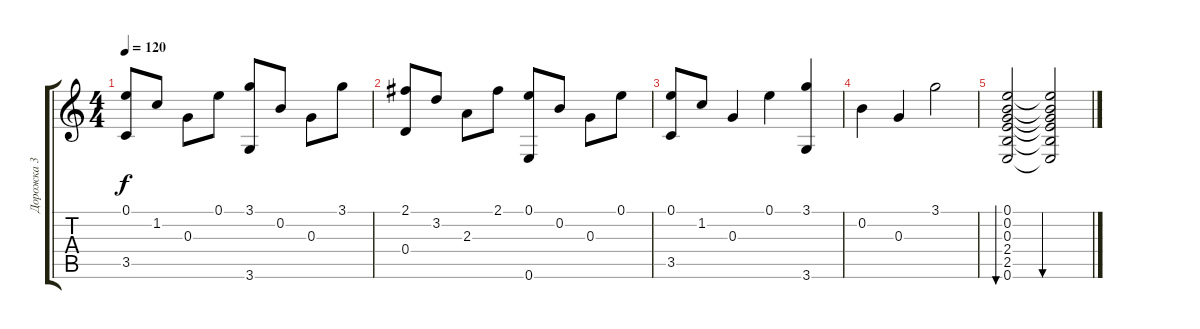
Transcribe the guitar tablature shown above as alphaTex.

\track ("Дорожка 3" "Дорожка 3") {instrument electricguitarclean}
\staff {score tabs}
\tuning (E4 B3 G3 D3 A2 E2) {hide}
\ts (4 4)
\tempo 120
\clef g2
\ks c
(0.1 3.5).8{dy f} 1.2.8 0.3.8 0.1.8 (3.1 3.6).8 0.2.8 0.3.8 3.1.8 |
(2.1 0.4).8 3.2.8 2.3.8 2.1.8 (0.1 0.6).8 0.2.8 0.3.8 0.1.8 |
(0.1 3.5).8 1.2.8 0.3.4 0.1.4 (3.1 3.6).4 |
0.2.4 0.3.4 3.1.2 |
(0.1 0.2 0.3 2.4 2.5 0.6).2{bu 480} (0.1{t} 0.2{t} 0.3{t} 2.4{t} 2.5{t} 0.6{t}).2{bu 480}
